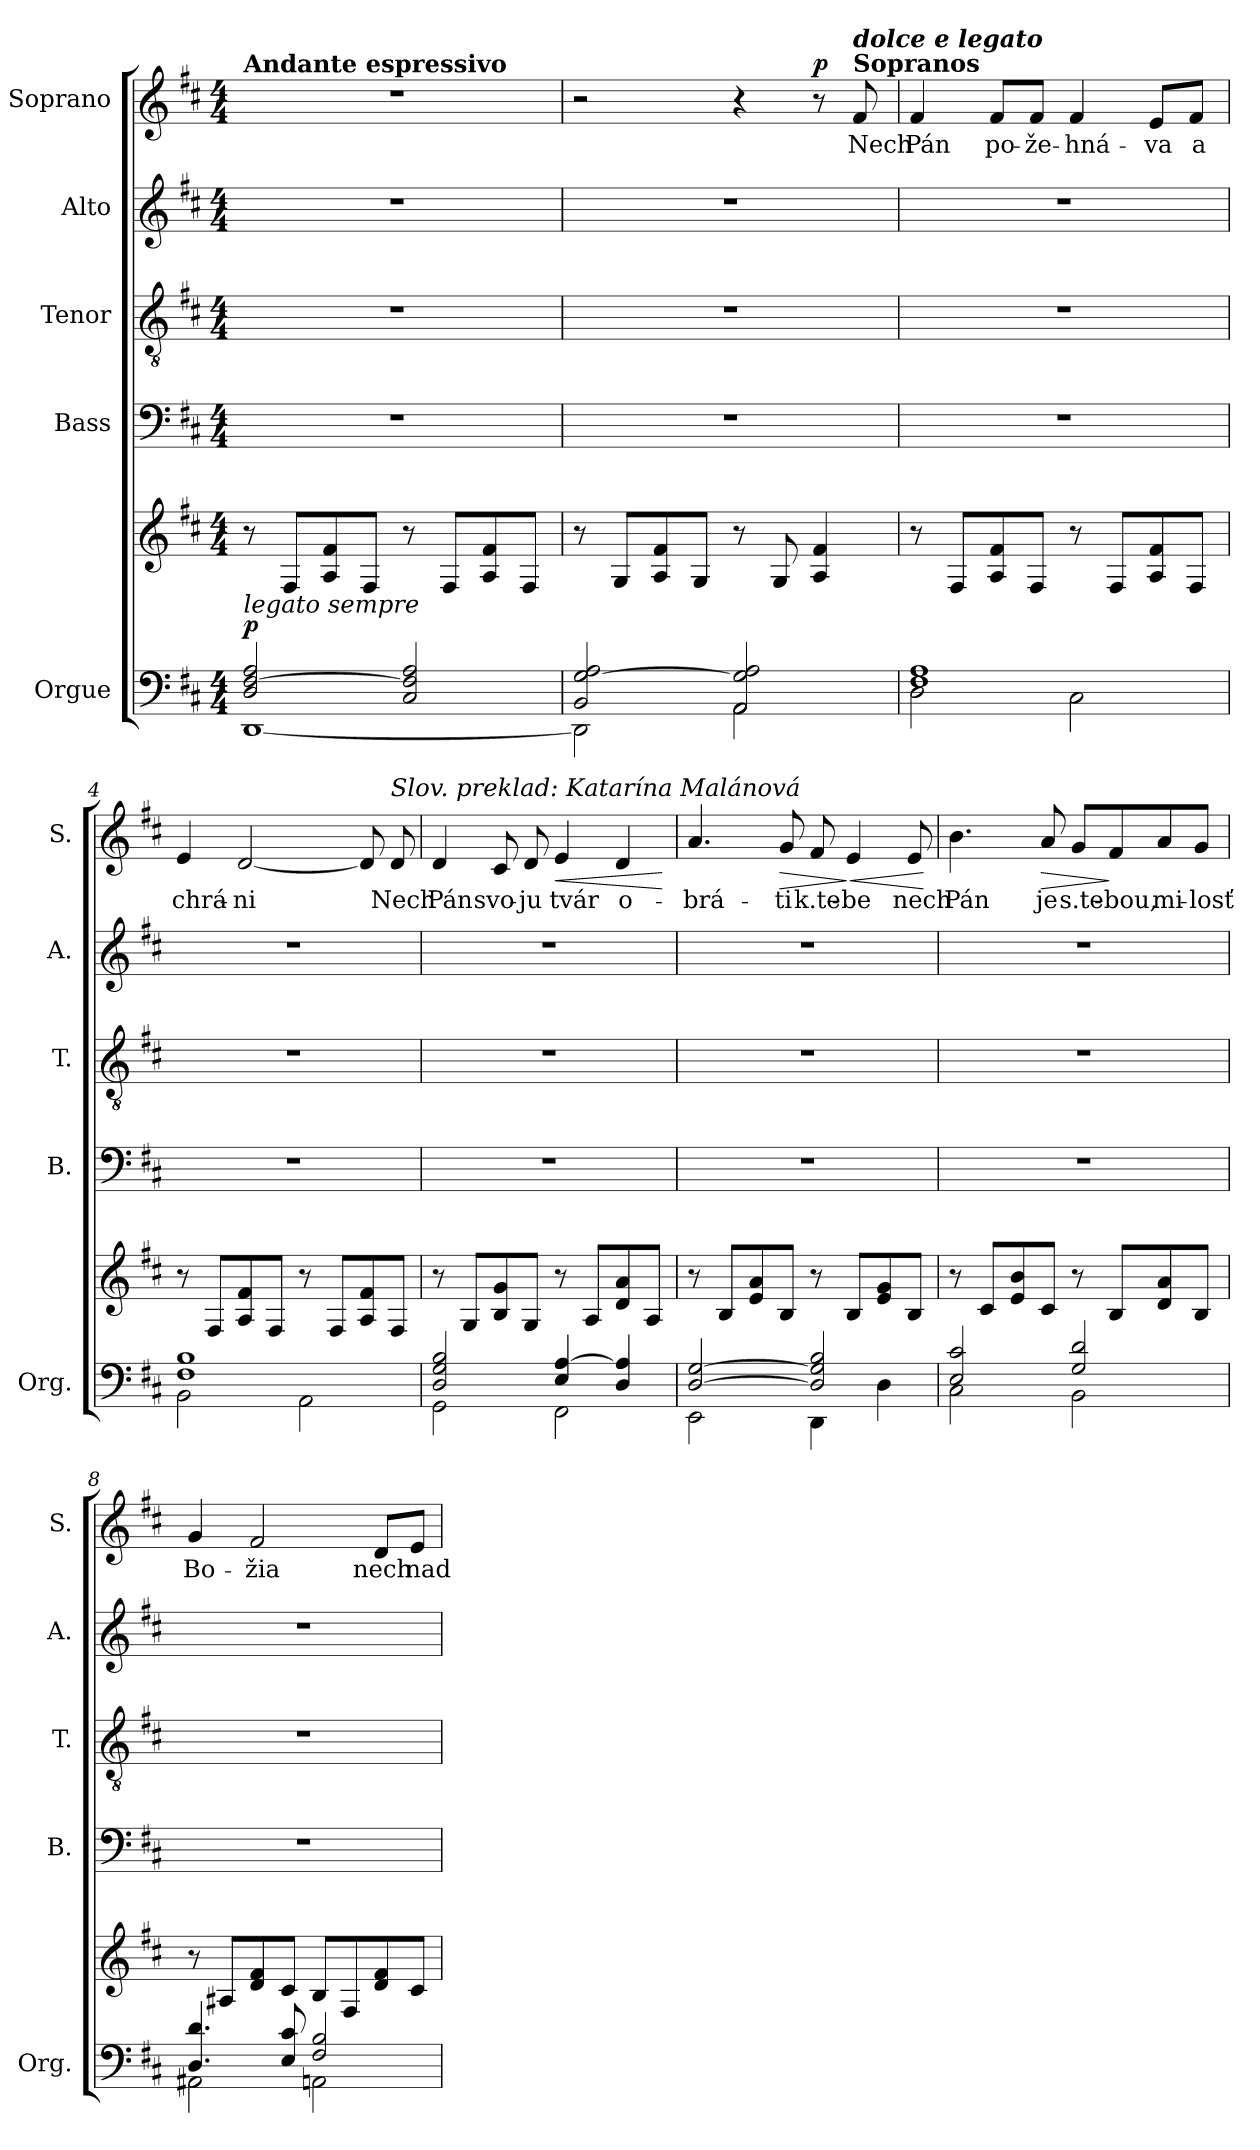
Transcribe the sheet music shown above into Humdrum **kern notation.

**kern	**kern	**dynam	**kern	**kern	**kern	**kern	**text	**dynam
*part5	*part5	*part5	*part4	*part3	*part2	*part1	*part1	*part1
*staff6	*staff5	*staff5/6	*staff4	*staff3	*staff2	*staff1	*staff1	*staff1
*I"Orgue	*	*	*I"Bass	*I"Tenor	*I"Alto	*I"Soprano	*	*
*I'Org.	*	*	*I'B.	*I'T.	*I'A.	*I'S.	*	*
*clefF4	*clefG2	*	*clefF4	*clefGv2	*clefG2	*clefG2	*	*
*k[f#c#]	*k[f#c#]	*	*k[f#c#]	*k[f#c#]	*k[f#c#]	*k[f#c#]	*	*
*M4/4	*M4/4	*	*M4/4	*M4/4	*M4/4	*M4/4	*	*
*MM72	*MM72	*	*MM72	*MM72	*MM72	*MM72	*	*
=1	=1	=1	=1	=1	=1	=1	=1	=1
*^	*	*	*	*	*	*	*	*
!	!	!	!	!	!	!	!LO:TX:a:B:t=Andante espressivo	!	!
!	!	!LO:TX:b:i:t=legato sempre	!	!	!	!	!	!	!
!	!	!	!LO:DY:a=2	!	!	!	!	!	!
2D/ [2F#/ 2A/	[1DD	8r	p	1r	1r	1r	1r	.	.
.	.	8F#/L	.	.	.	.	.	.	.
.	.	8A/ 8f#/	.	.	.	.	.	.	.
.	.	8F#/J	.	.	.	.	.	.	.
2C#/ 2F#/] 2A/	.	8r	.	.	.	.	.	.	.
.	.	8F#/L	.	.	.	.	.	.	.
.	.	8A/ 8f#/	.	.	.	.	.	.	.
.	.	8F#/J	.	.	.	.	.	.	.
=2	=2	=2	=2	=2	=2	=2	=2	=2	=2
2BB/ [2G/ 2A/	2DD\]	8r	.	1r	1r	1r	2r	.	.
.	.	8G/L	.	.	.	.	.	.	.
.	.	8A/ 8f#/	.	.	.	.	.	.	.
.	.	8G/J	.	.	.	.	.	.	.
2AA/ 2G/] 2A/	2AA\	8r	.	.	.	.	4r	.	.
.	.	8G/	.	.	.	.	.	.	.
!	!	!	!	!	!	!	!	!	!LO:DY:a
.	.	4A/ 4f#/	.	.	.	.	8r	.	p
!	!	!	!	!	!	!	!LO:TX:a:B:t=Sopranos	!	!
!	!	!	!	!	!	!	!LO:TX:a:Bi:t=dolce e legato	!	!
.	.	.	.	.	.	.	8f#/	Nech	.
=3	=3	=3	=3	=3	=3	=3	=3	=3	=3
1F# 1A	2D\	8r	.	1r	1r	1r	4f#/	Pán	.
.	.	8F#/L	.	.	.	.	.	.	.
.	.	8A/ 8f#/	.	.	.	.	8f#/L	po-	.
.	.	8F#/J	.	.	.	.	8f#/J	-že-	.
.	2C#\	8r	.	.	.	.	4f#/	-hná-	.
.	.	8F#/L	.	.	.	.	.	.	.
.	.	8A/ 8f#/	.	.	.	.	8e/L	-va	.
.	.	8F#/J	.	.	.	.	8f#/J	a	.
=4	=4	=4	=4	=4	=4	=4	=4	=4	=4
1F# 1B	2BB\	8r	.	1r	1r	1r	4e/	chrá-	.
.	.	8F#/L	.	.	.	.	.	.	.
.	.	8A/ 8f#/	.	.	.	.	[2d/	-ni	.
.	.	8F#/J	.	.	.	.	.	.	.
.	2AA\	8r	.	.	.	.	.	.	.
.	.	8F#/L	.	.	.	.	.	.	.
.	.	8A/ 8f#/	.	.	.	.	8d/]	.	.
!	!	!	!	!	!	!	!LO:TX:a:i:t=Slov. preklad&colon; Katarína Malánová	!	!
.	.	8F#/J	.	.	.	.	8d/	Nech	.
!!LO:LB:g=z
=5	=5	=5	=5	=5	=5	=5	=5	=5	=5
2D/ 2G/ 2B/	2GG\	8r	.	1r	1r	1r	4d/	Pán	.
.	.	8G/L	.	.	.	.	.	.	.
.	.	8B/ 8g/	.	.	.	.	8c#/	svo-	.
.	.	8G/J	.	.	.	.	8d/	-ju	.
!	!	!	!	!	!	!	!	!	!LO:HP:b
4E/ [4A/	2FF#\	8r	.	.	.	.	4e/	tvár	<
.	.	8A/L	.	.	.	.	.	.	.
4D/ 4A/]	.	8d/ 8a/	.	.	.	.	4d/	o-	.
.	.	8A/J	.	.	.	.	.	.	.
*v	*v	*	*	*	*	*	*	*	*
.	.	.	.	.	.	.	.	[
=6	=6	=6	=6	=6	=6	=6	=6	=6
*^	*	*	*	*	*	*	*	*
[2D/ [2G/	2EE\	8r	.	1r	1r	1r	4.a/	-brá-	.
.	.	8B/L	.	.	.	.	.	.	.
.	.	8e/ 8a/	.	.	.	.	.	.	.
!	!	!	!	!	!	!	!	!	!LO:HP:b
.	.	8B/J	.	.	.	.	8g/	-ti	>
2D/] 2G/] 2B/	4DD\	8r	.	.	.	.	8f#/	-k.te-	.
!	!	!	!	!	!	!	!	!	!LO:HP:n=1:b
.	.	8B/L	.	.	.	.	4e/	-be	] <
.	4D\	8e/ 8g/	.	.	.	.	.	.	.
.	.	8B/J	.	.	.	.	8e/	nech	.
*v	*v	*	*	*	*	*	*	*	*
.	.	.	.	.	.	.	.	[
=7	=7	=7	=7	=7	=7	=7	=7	=7
*^	*	*	*	*	*	*	*	*
2E/ 2c#/	2C#\	8r	.	1r	1r	1r	4.b\	Pán	.
.	.	8c#/L	.	.	.	.	.	.	.
.	.	8e/ 8b/	.	.	.	.	.	.	.
!	!	!	!	!	!	!	!	!	!LO:HP:b
.	.	8c#/J	.	.	.	.	8a/	je	>
2G/ 2d/	2BB\	8r	.	.	.	.	8g/L	s.te-	.
.	.	8B/L	.	.	.	.	8f#/	-bou,	]
.	.	8d/ 8a/	.	.	.	.	8a/	mi-	.
.	.	8B/J	.	.	.	.	8g/J	-losť	.
=8	=8	=8	=8	=8	=8	=8	=8	=8	=8
4.D/ 4.d/	2AA#X\	8r	.	1r	1r	1r	4g/	Bo-	.
.	.	8A#X/L	.	.	.	.	.	.	.
.	.	8d/ 8f#/	.	.	.	.	2f#/	-žia	.
8E/ 8c#/	.	8c#/J	.	.	.	.	.	.	.
2F#/ 2B/	2AAn\	8B/L	.	.	.	.	.	.	.
.	.	8F#/	.	.	.	.	.	.	.
.	.	8d/ 8f#/	.	.	.	.	8d/L	nech	.
.	.	8c#/J	.	.	.	.	8e/J	nad	.
*v	*v	*	*	*	*	*	*	*	*
=	=	=	=	=	=	=	=	=
*-	*-	*-	*-	*-	*-	*-	*-	*-
